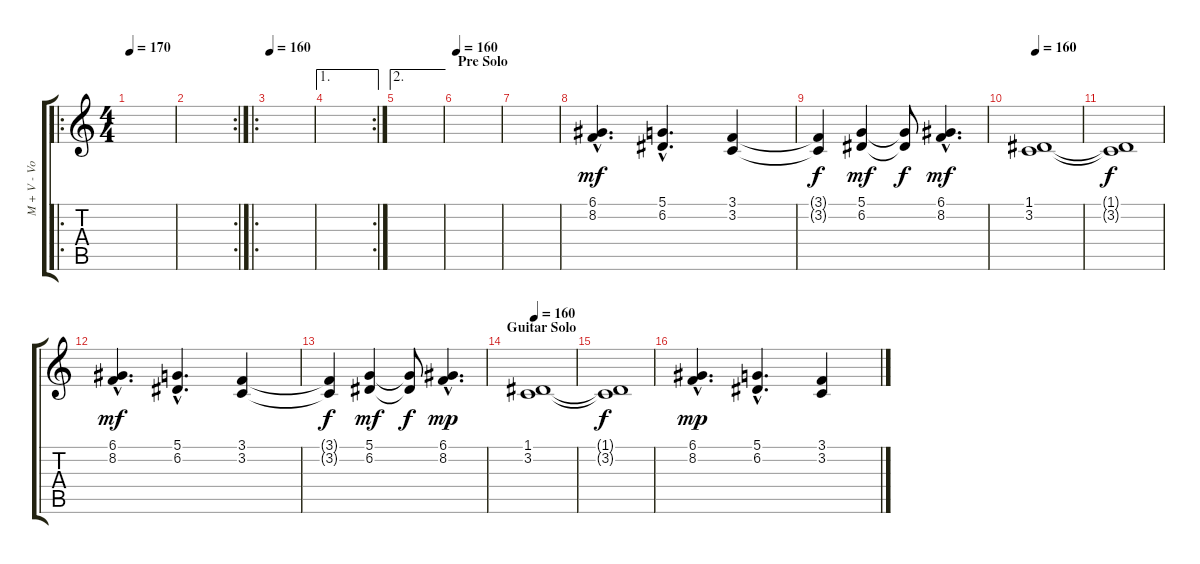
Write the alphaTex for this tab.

\track ("M + V - Vocals" "M + V - Vo") {instrument lead2sawtooth}
\staff {score tabs}
\tuning (D4 A3 F3 C3 G2 C2) {hide}
\ro
\ts (4 4)
\tempo 170
\clef g2
\ks c
|
\rc 2
|
\ro
\tempo 160
|
\ae 1
\rc 2
|
\ae 2
|
\section ("" "Pre Solo")
\tempo 160
|
|
(6.1{hac} 8.2{hac}).4{d dy mf} (5.1{hac} 6.2{hac}).4{d} (3.1 3.2).4 |
(3.1{t} 3.2{t}).4{dy f} (5.1 6.2).4{dy mf} (5.1{t} 6.2{t}).8{dy f} (6.1{hac} 8.2{hac}).4{d dy mf} |
\tempo 160
(1.1 3.2).1 |
(1.1{t} 3.2{t}).1{dy f} |
(6.1{hac} 8.2{hac}).4{d dy mf} (5.1{hac} 6.2{hac}).4{d} (3.1 3.2).4 |
(3.1{t} 3.2{t}).4{dy f} (5.1 6.2).4{dy mf} (5.1{t} 6.2{t}).8{dy f} (6.1{hac} 8.2{hac}).4{d dy mp} |
\section ("" "Guitar Solo")
\tempo 160
(1.1 3.2).1 |
(1.1{t} 3.2{t}).1{dy f} |
(6.1{hac} 8.2{hac}).4{d dy mp} (5.1{hac} 6.2{hac}).4{d} (3.1 3.2).4
